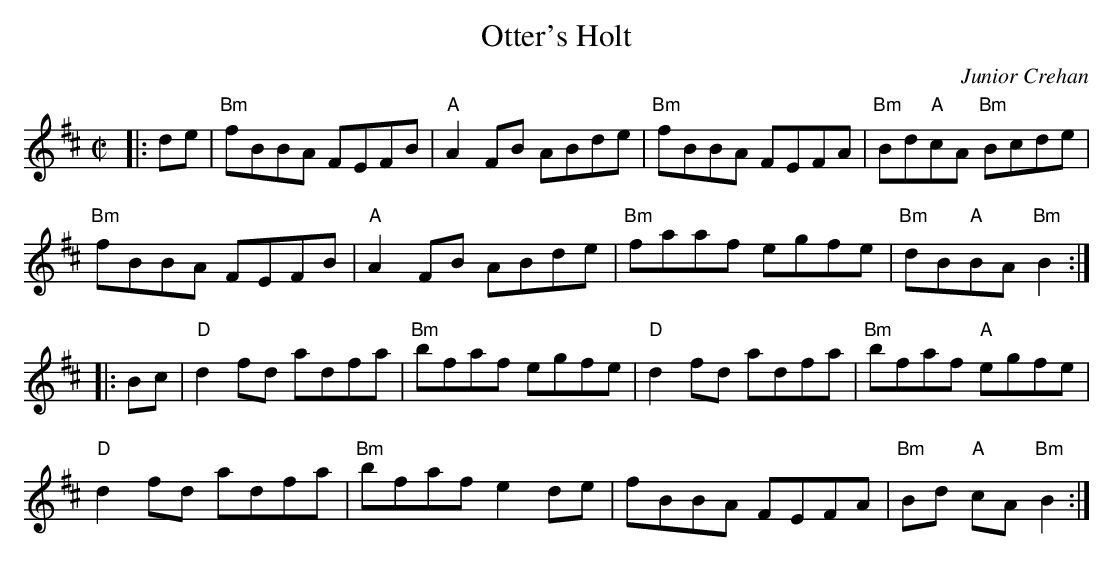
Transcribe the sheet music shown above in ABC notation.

X:1
T:Otter's Holt
C:Junior Crehan
M:C|
L:1/8
K:Bmin
|: de | "Bm"fBBA FEFB| "A"A2FB ABde |"Bm" fBBA FEFA | "Bm"Bd"A"cA "Bm"Bcde|
"Bm"fBBA FEFB | "A"A2FB ABde| "Bm"faaf egfe | "Bm"dB"A"BA"Bm" B2 :|
|: Bc | "D"d2fd adfa | "Bm"bfaf egfe | "D"d2fd adfa | "Bm"bfaf "A"egfe|
"D"d2fd adfa | "Bm"bfaf e2de | fBBA FEFA | "Bm"Bd "A"cA "Bm"B2 :|
